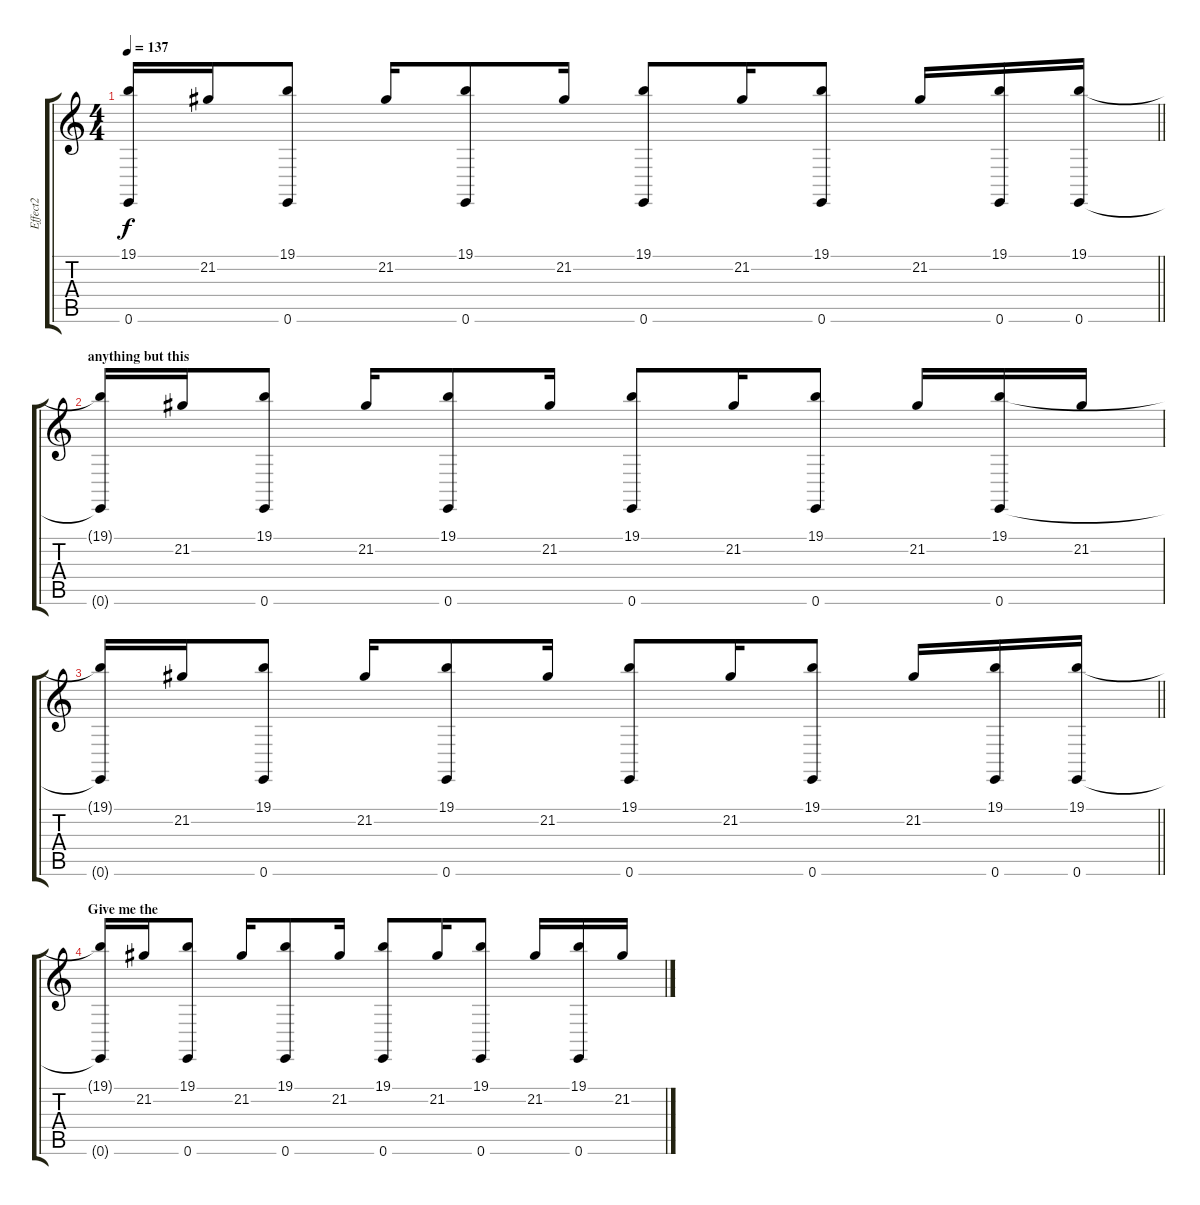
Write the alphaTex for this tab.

\track ("Effect2" "Effect2") {instrument fx5brightness}
\staff {score tabs}
\tuning (E4 B3 G3 D3 A2 E2) {hide}
\ts (4 4)
\tempo 137
\clef g2
\barLineRight lightlight
\ks c
(19.1{t} 0.6{t}).16{dy f volume 5} 21.2.16{volume 3} (19.1 0.6).8 21.2.16 (19.1 0.6).8 21.2.16 (19.1 0.6).8 21.2.16 (19.1 0.6).8 21.2.16 (19.1 0.6).16{volume 5} (19.1 0.6).16 |
\section ("" "anything but this")
(19.1{t} 0.6{t}).16{volume 5} 21.2.16 (19.1 0.6).8 21.2.16 (19.1 0.6).8 21.2.16 (19.1 0.6).8 21.2.16 (19.1 0.6).8 21.2.16 (19.1 0.6).16 21.2.16 |
\barLineRight lightlight
(19.1{t} 0.6{t}).16{volume 5} 21.2.16{volume 3} (19.1 0.6).8 21.2.16 (19.1 0.6).8 21.2.16 (19.1 0.6).8 21.2.16 (19.1 0.6).8 21.2.16 (19.1 0.6).16{volume 5} (19.1 0.6).16 |
\section ("" "Give me the")
(19.1{t} 0.6{t}).16{volume 5} 21.2.16 (19.1 0.6).8 21.2.16 (19.1 0.6).8 21.2.16 (19.1 0.6).8 21.2.16 (19.1 0.6).8 21.2.16 (19.1 0.6).16 21.2.16
